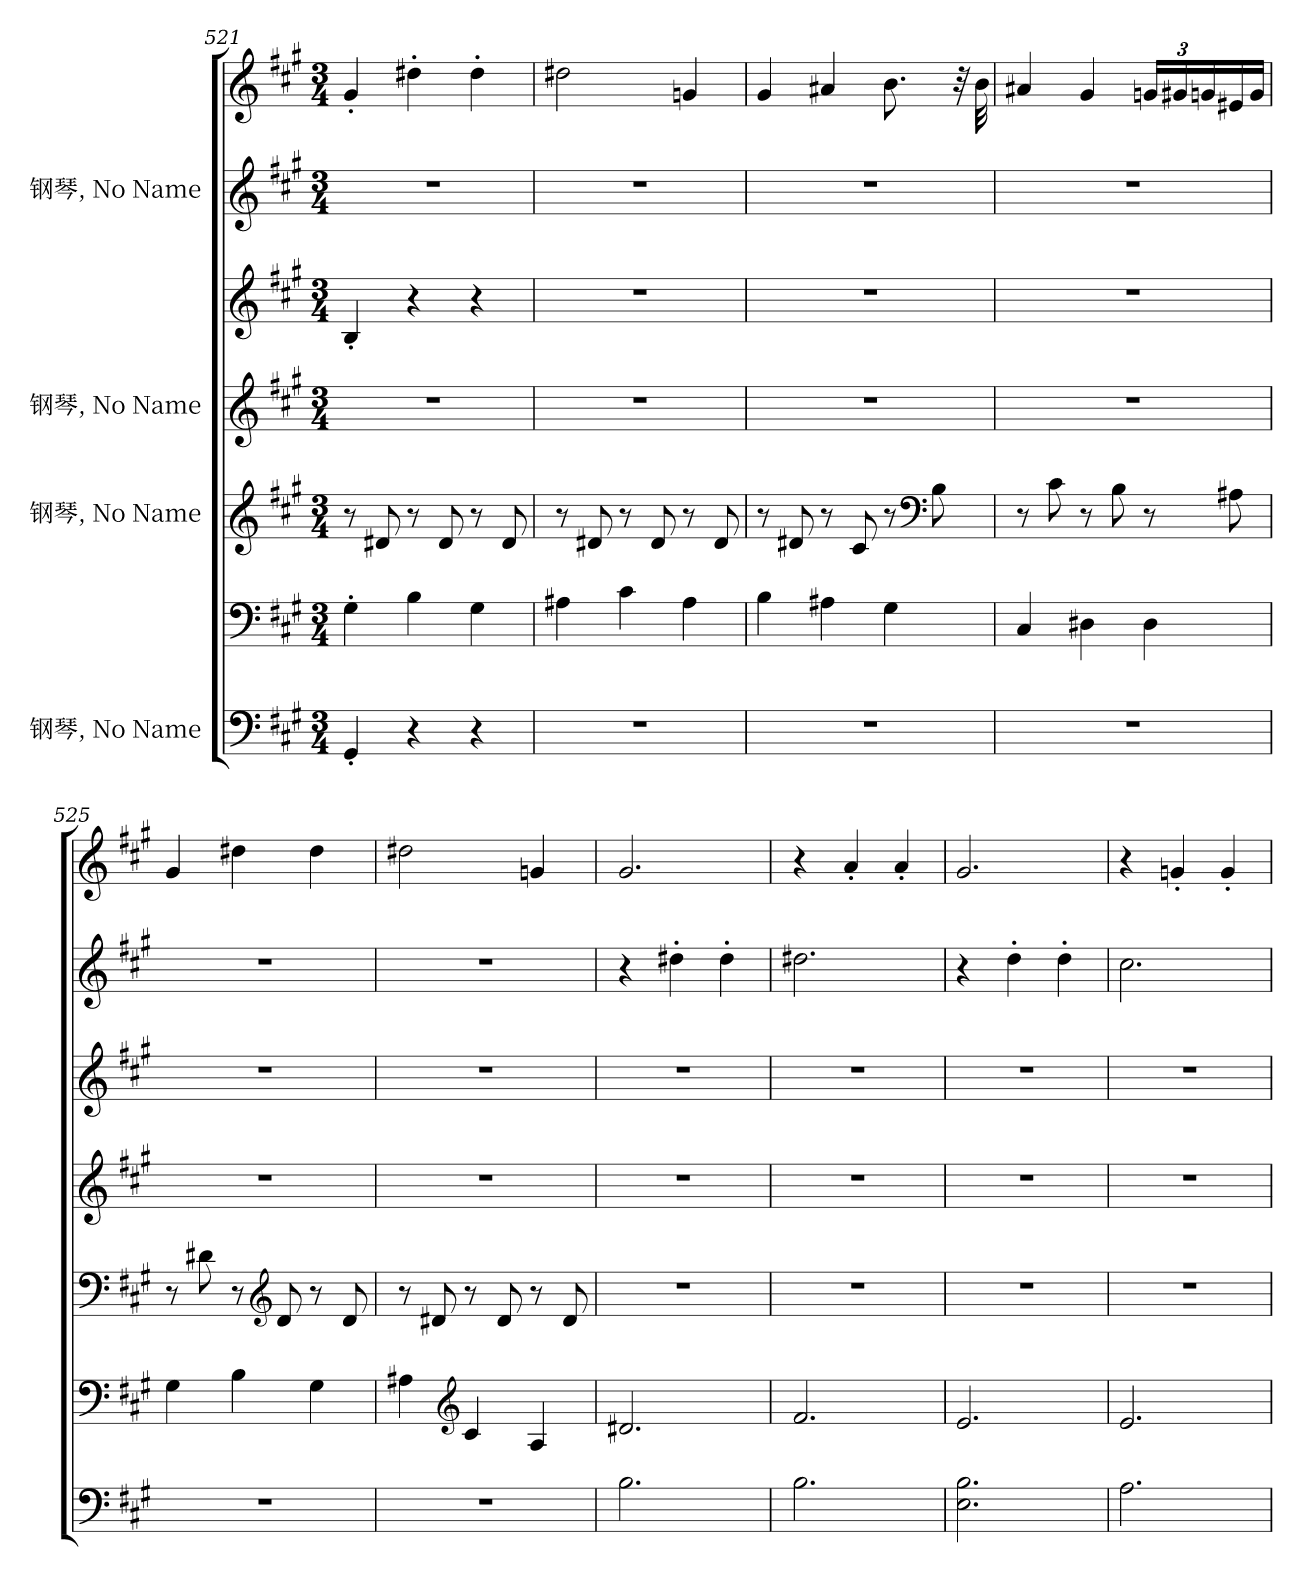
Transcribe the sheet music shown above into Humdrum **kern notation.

**kern	**kern	**kern	**kern	**kern	**kern	**kern
*part4	*part4	*part3	*part2	*part2	*part1	*part1
*staff7	*staff6	*staff5	*staff4	*staff3	*staff2	*staff1
*I"钢琴, No Name	*	*I"钢琴, No Name	*I"钢琴, No Name	*	*I"钢琴, No Name	*
!!LO:PB:g=z
*clefF4	*clefF4	*clefG2	*clefG2	*clefG2	*clefG2	*clefG2
*k[f#c#g#]	*k[f#c#g#]	*k[f#c#g#]	*k[f#c#g#]	*k[f#c#g#]	*k[f#c#g#]	*k[f#c#g#]
*M3/4	*M3/4	*M3/4	*M3/4	*M3/4	*M3/4	*M3/4
=521	=521	=521	=521	=521	=521	=521
4GG#'/	4G#'\	8r	2.r	4B'/	2.r	4g#'/
.	.	8d#X/	.	.	.	.
4r	4B\	8r	.	4r	.	4dd#X'\
.	.	8d#/	.	.	.	.
4r	4G#\	8r	.	4r	.	4dd#'\
.	.	8d#/	.	.	.	.
=522	=522	=522	=522	=522	=522	=522
*	*	*	*	*	*	*MM147
2.r	4A#X\	8r	2.r	2.r	2.r	2dd#X\
.	.	8d#X/	.	.	.	.
.	4c#\	8r	.	.	.	.
.	.	8d#/	.	.	.	.
.	4A#\	8r	.	.	.	4gn/
.	.	8d#/	.	.	.	.
=523	=523	=523	=523	=523	=523	=523
2.r	4B\	8r	2.r	2.r	2.r	4g#/
.	.	8d#X/	.	.	.	.
.	4A#X\	8r	.	.	.	4a#X/
.	.	8c#/	.	.	.	.
.	4G#\	8r	.	.	.	8.b\
*	*	*clefF4	*	*	*	*
.	.	8B\	.	.	.	.
*	*	*	*	*	*	*MM145
.	.	.	.	.	.	32r
.	.	.	.	.	.	32b\
=524	=524	=524	=524	=524	=524	=524
*	*	*	*	*	*	*MM147
2.r	4C#/	8r	2.r	2.r	2.r	4a#X/
.	.	8c#\	.	.	.	.
.	4D#X\	8r	.	.	.	4g#/
.	.	8B\	.	.	.	.
*	*	*	*	*	*	*Xbrackettup
.	4D#\	8r	.	.	.	24gn/LL
.	.	.	.	.	.	24g#X/
.	.	.	.	.	.	24gn/
.	.	8A#X\	.	.	.	16e#X/
*	*	*	*	*	*	*MM145
.	.	.	.	.	.	16g/JJ
!!LO:PB:g=z
=525	=525	=525	=525	=525	=525	=525
*	*	*	*	*	*	*MM147
2.r	4G#\	8r	2.r	2.r	2.r	4g#/
.	.	8d#X\	.	.	.	.
*	*	*	*	*	*	*MM147
.	4B\	8r	.	.	.	4dd#X\
*	*	*clefG2	*	*	*	*
.	.	8d#/	.	.	.	.
.	4G#\	8r	.	.	.	4dd#\
.	.	8d#/	.	.	.	.
=526	=526	=526	=526	=526	=526	=526
*	*	*	*	*	*	*MM147
2.r	4A#X\	8r	2.r	2.r	2.r	2dd#X\
.	.	8d#X/	.	.	.	.
*	*clefG2	*	*	*	*	*
.	4c#/	8r	.	.	.	.
.	.	8d#/	.	.	.	.
.	4A#/	8r	.	.	.	4gn/
.	.	8d#/	.	.	.	.
=527	=527	=527	=527	=527	=527	=527
*	*	*	*	*	*	*MM147
2.B\	2.d#X/	2.r	2.r	2.r	4r	2.g#/
.	.	.	.	.	4dd#X'\	.
.	.	.	.	.	4dd#'\	.
=528	=528	=528	=528	=528	=528	=528
*	*	*	*	*	*	*MM147
2.B\	2.f#/	2.r	2.r	2.r	2.dd#X\	4r
.	.	.	.	.	.	4a'/
.	.	.	.	.	.	4a'/
=529	=529	=529	=529	=529	=529	=529
*	*	*	*	*	*	*MM145
2.E\ 2.B\	2.e/	2.r	2.r	2.r	4r	2.g#/
.	.	.	.	.	4dd'\	.
.	.	.	.	.	4dd'\	.
=530	=530	=530	=530	=530	=530	=530
*	*	*	*	*	*	*MM143
2.A\	2.e/	2.r	2.r	2.r	2.cc#\	4r
.	.	.	.	.	.	4gn'/
.	.	.	.	.	.	4g'/
=	=	=	=	=	=	=
*-	*-	*-	*-	*-	*-	*-
